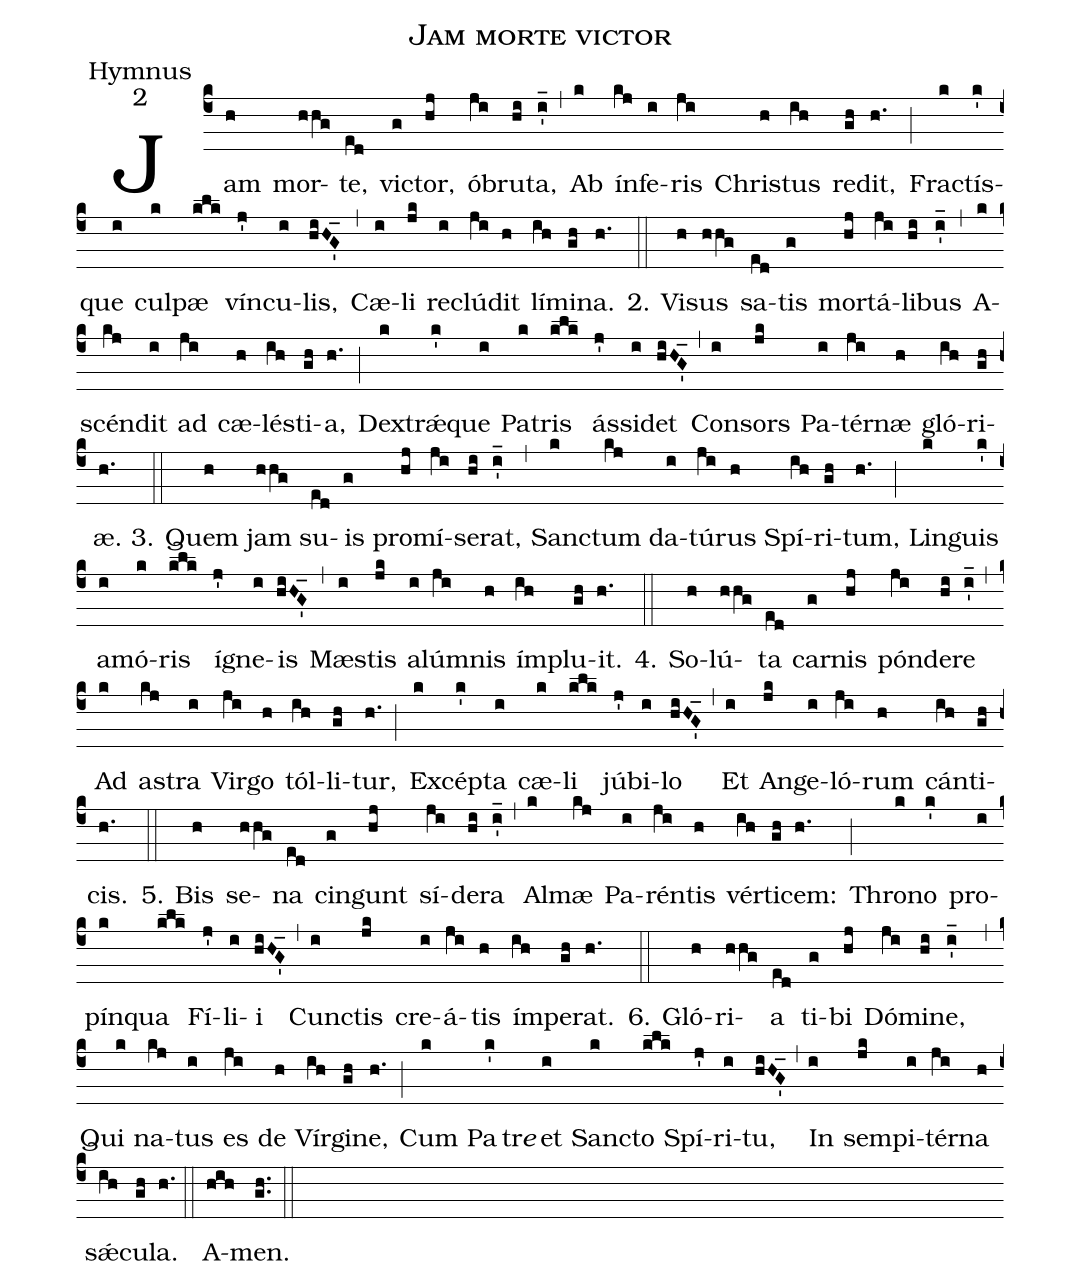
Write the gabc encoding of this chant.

name:Jam morte victor;
office-part:Hymnus;
mode:2;
%%
(c4)Jam(h) mor(hhg)te,(ed) vic(g)tor,(hj) ób(ji)ru(hi)ta,(i'_) (,)
Ab(k) ín(kj)fe(i)ris(ji) Chris(h)tus(ih) red(gh)it,(h.) (;)
Frac(k)tís(k')que(i) cul(k)pæ(klk) vín(j')cu(i)lis,(hiHG'_) (,)
Cæ(i)li(jk) re(i)clú(ji)dit(h) lí(ih)mi(gh)na.(h.) (::)

2. Vi(h)sus(hhg) sa(ed)tis(g) mor(hj)tá(ji)li(hi)bus(i'_) (,)
A(k)scén(kj)dit(i) ad(ji) cæ(h)lés(ih)ti(gh)a,(h.) (;)
Dex(k)trǽ(k')que(i) Pa(k)tris(klk) ás(j')si(i)det(hiHG'_) (,)
Con(i)sors(jk) Pa(i)tér(ji)næ(h) gló(ih)ri(gh)æ.(h.) (::)

3. Quem(h) jam(hhg) su(ed)is(g) pro(hj)mí(ji)se(hi)rat,(i'_) (,)
Sanc(k)tum(kj) da(i)tú(ji)rus(h) Spí(ih)ri(gh)tum,(h.) (;)
Lin(k)guis(k') a(i)mó(k)ris(klk) í(j')gne(i)is(hiHG'_) (,)
Mæs(i)tis(jk) a(i)lúm(ji)nis(h) ím(ih)plu(gh)it.(h.) (::)

4. So(h)lú(hhg)ta(ed) car(g)nis(hj) pón(ji)de(hi)re(i'_) (,)
Ad(k) as(kj)tra(i) Vir(ji)go(h) tól(ih)li(gh)tur,(h.) (;)
Ex(k)cép(k')ta(i) cæ(k)li(klk) jú(j')bi(i)lo(hiHG'_) (,)
Et(i) An(jk)ge(i)ló(ji)rum(h) cán(ih)ti(gh)cis.(h.) (::)

5. Bis(h) se(hhg)na(ed) cin(g)gunt(hj) sí(ji)de(hi)ra(i'_) (,)
Al(k)mæ(kj) Pa(i)rén(ji)tis(h) vér(ih)ti(gh)cem:(h.) (;)
Thro(k)no(k') pro(i)pín(k)qua(klk) Fí(j')li(i)i(hiHG'_) (,)
Cunc(i)tis(jk) cre(i)á(ji)tis(h) ím(ih)pe(gh)rat.(h.) (::)

6. Gló(h)ri(hhg)a(ed) ti(g)bi(hj) Dó(ji)mi(hi)ne,(i'_) (,)
Qui(k) na(kj)tus(i) es(ji) de(h) Vír(ih)gi(gh)ne,(h.) (;)
Cum(k) Pa(k')tr<i>e</i>() et(i) Sanc(k)to(klk) Spí(j')ri(i)tu,(hiHG'_) (,)
In(i) sem(jk)pi(i)tér(ji)na(h) sǽ(ih)cu(gh)la.(h.) (::)
A(hih)men.(gh..) (::)
